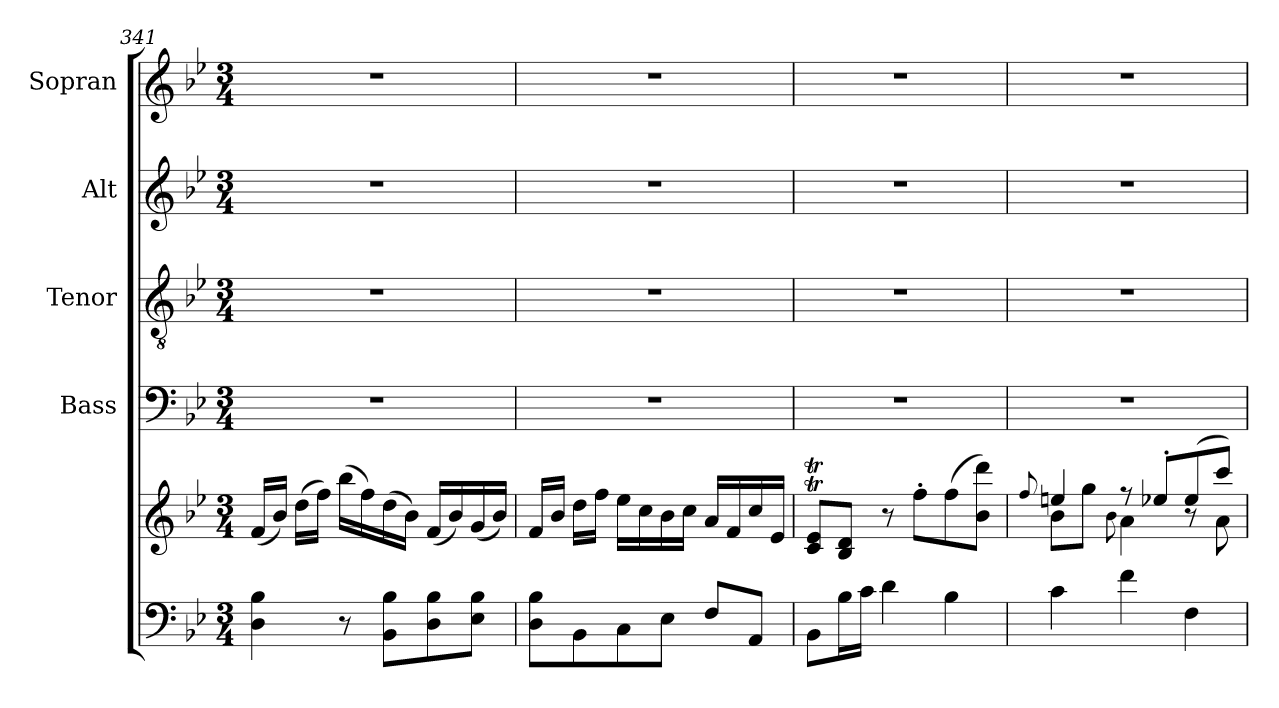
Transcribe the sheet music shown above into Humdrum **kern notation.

**kern	**kern	**kern	**kern	**kern	**kern
*part5	*part5	*part4	*part3	*part2	*part1
*staff6	*staff5	*staff4	*staff3	*staff2	*staff1
*	*	*I"Bass	*I"Tenor	*I"Alt	*I"Sopran
*	*	*I'B.	*I'T.	*I'A.	*I'S.
*clefF4	*clefG2	*clefF4	*clefGv2	*clefG2	*clefG2
*k[b-e-]	*k[b-e-]	*k[b-e-]	*k[b-e-]	*k[b-e-]	*k[b-e-]
*B-:	*B-:	*B-:	*B-:	*B-:	*B-:
*M3/4	*M3/4	*M3/4	*M3/4	*M3/4	*M3/4
=341	=341	=341	=341	=341	=341
4D\ 4B-\	(<16f/LL	2.r	2.r	2.r	2.r
.	16b-/JJ)	.	.	.	.
.	(>16dd\LL	.	.	.	.
.	16ff\JJ)	.	.	.	.
8r	(>16bb-\LL	.	.	.	.
.	16ff\)	.	.	.	.
8BB-\ 8B-\L	(>16dd\	.	.	.	.
.	16b-\JJ)	.	.	.	.
8D\ 8B-\	(<16f/LL	.	.	.	.
.	16b-/)	.	.	.	.
8E-\ 8B-\J	(<16g/	.	.	.	.
.	16b-/JJ)	.	.	.	.
=342	=342	=342	=342	=342	=342
8D\ 8B-\L	16f/LL	2.r	2.r	2.r	2.r
.	16b-/JJ	.	.	.	.
8BB-\	16dd\LL	.	.	.	.
.	16ff\JJ	.	.	.	.
8C\	16ee-\LL	.	.	.	.
.	16cc\	.	.	.	.
8E-\J	16b-\	.	.	.	.
.	16cc\JJ	.	.	.	.
8F/L	16a/LL	.	.	.	.
.	16f/	.	.	.	.
8AA/J	16cc/	.	.	.	.
.	16e-/JJ	.	.	.	.
=343	=343	=343	=343	=343	=343
8BB-\L	8c/T 8e-/TL	2.r	2.r	2.r	2.r
16B-\L	8B-/ 8d/J	.	.	.	.
16c\JJ	.	.	.	.	.
4d\	8r	.	.	.	.
.	8ff'>\L	.	.	.	.
4B-\	(>8ff\	.	.	.	.
.	8b-\ 8ddd\J)	.	.	.	.
!!LO:PB:g=z
=344	=344	=344	=344	=344	=344
.	8qqff/	.	.	.	.
*	*^	*	*	*	*
4c\	4een/	8b-\L	2.r	2.r	2.r	2.r
.	.	8gg\J	.	.	.	.
.	.	8qqb-\	.	.	.	.
4f\	8rff	4a\	.	.	.	.
.	8ee-X'</L	.	.	.	.	.
4F\	(>8ee-/	8ra	.	.	.	.
.	8ccc/J)	8a\	.	.	.	.
*	*v	*v	*	*	*	*
=	=	=	=	=	=
*-	*-	*-	*-	*-	*-
